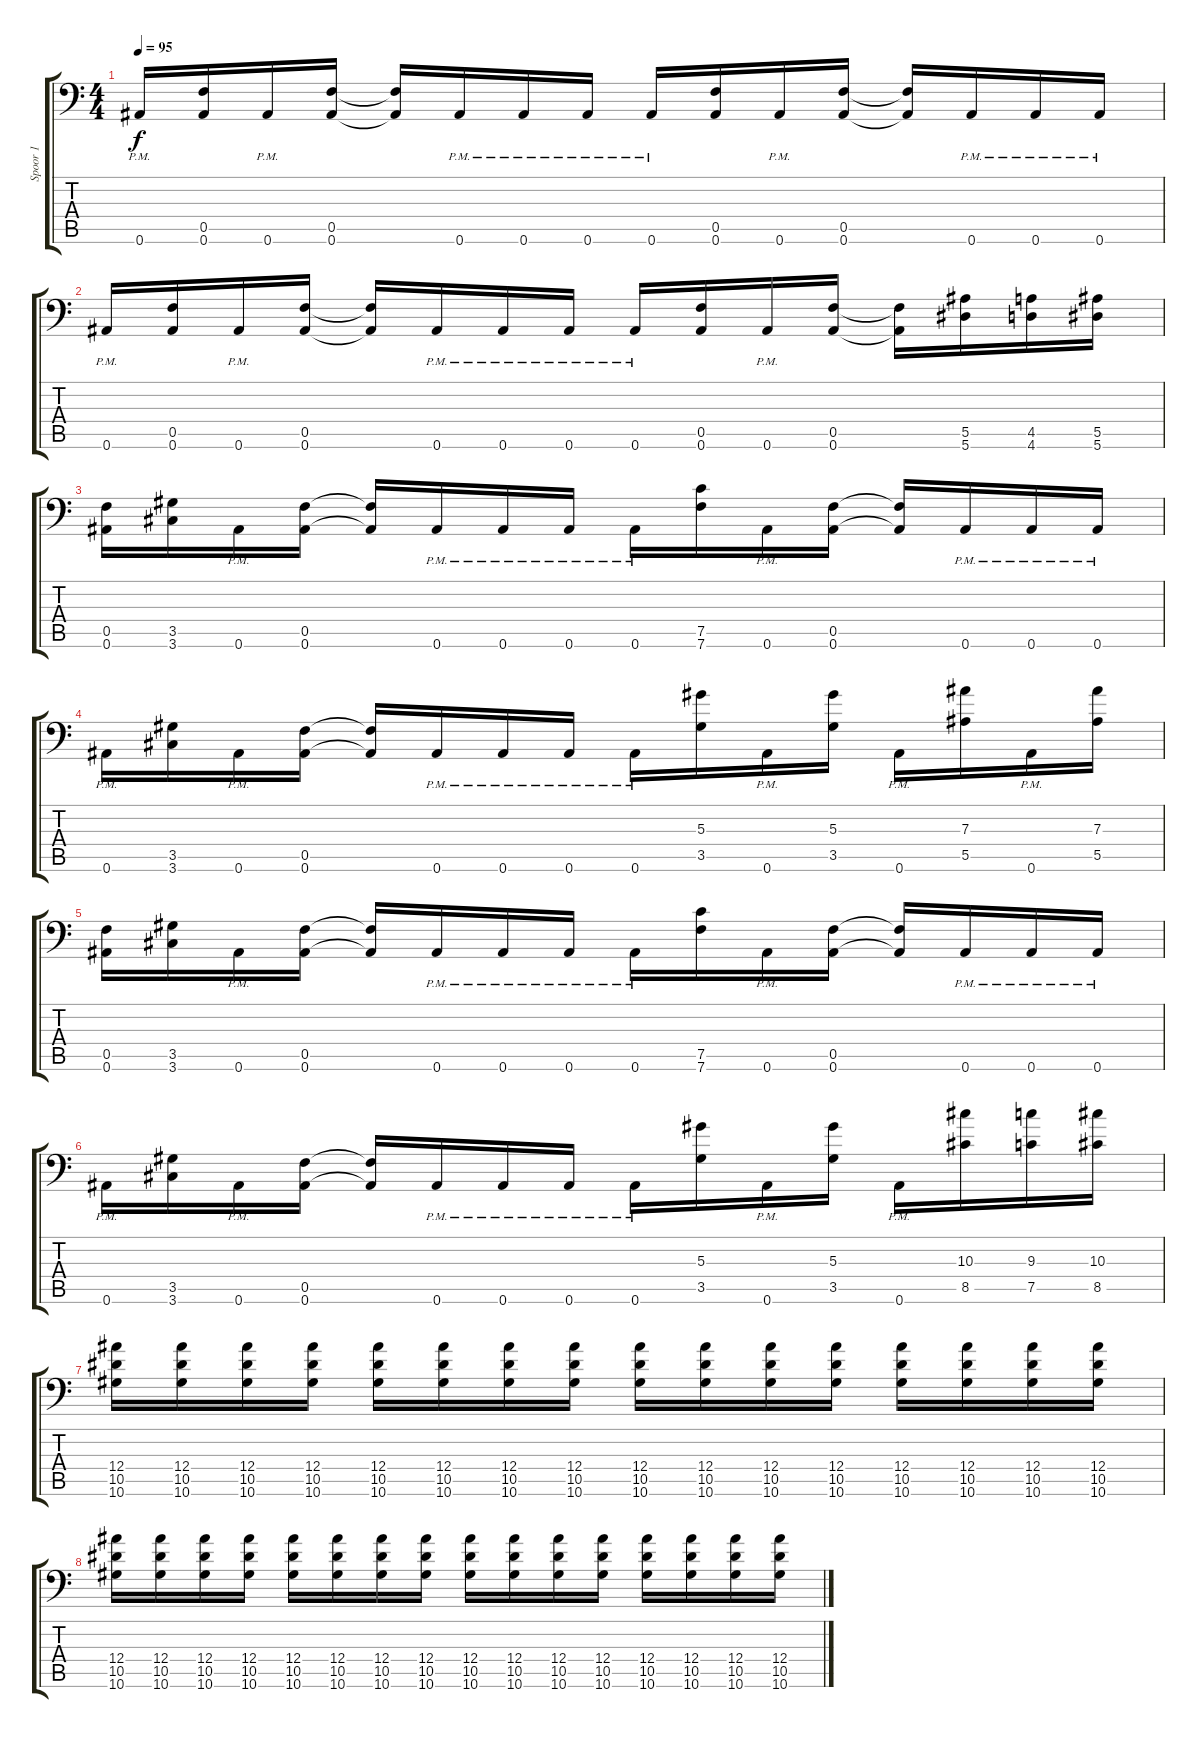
\track ("Spoor 1" "Spoor 1") {instrument distortionguitar}
\staff {score tabs}
\tuning (C4 G3 Eb3 Bb2 F2 Bb1) {hide}
\ts (4 4)
\tempo 95
\clef f4
\ks c
0.6{pm}.16{dy f} (0.5 0.6).16 0.6{pm}.16 (0.5 0.6).16 (0.5{t} 0.6{t}).16 0.6{pm}.16 0.6{pm}.16 0.6{pm}.16 0.6{pm}.16 (0.5 0.6).16 0.6{pm}.16 (0.5 0.6).16 (0.5{t} 0.6{t}).16 0.6{pm}.16 0.6{pm}.16 0.6{pm}.16 |
0.6{pm}.16 (0.5 0.6).16 0.6{pm}.16 (0.5 0.6).16 (0.5{t} 0.6{t}).16 0.6{pm}.16 0.6{pm}.16 0.6{pm}.16 0.6{pm}.16 (0.5 0.6).16 0.6{pm}.16 (0.5 0.6).16 (0.5{t} 0.6{t}).16 (5.5 5.6).16 (4.5 4.6).16 (5.5 5.6).16 |
(0.5 0.6).16 (3.5 3.6).16 0.6{pm}.16 (0.5 0.6).16 (0.5{t} 0.6{t}).16 0.6{pm}.16 0.6{pm}.16 0.6{pm}.16 0.6{pm}.16 (7.5 7.6).16 0.6{pm}.16 (0.5 0.6).16 (0.5{t} 0.6{t}).16 0.6{pm}.16 0.6{pm}.16 0.6{pm}.16 |
0.6{pm}.16 (3.5 3.6).16 0.6{pm}.16 (0.5 0.6).16 (0.5{t} 0.6{t}).16 0.6{pm}.16 0.6{pm}.16 0.6{pm}.16 0.6{pm}.16 (5.3 3.5).16 0.6{pm}.16 (5.3 3.5).16 0.6{pm}.16 (7.3 5.5).16 0.6{pm}.16 (7.3 5.5).16 |
(0.5 0.6).16 (3.5 3.6).16 0.6{pm}.16 (0.5 0.6).16 (0.5{t} 0.6{t}).16 0.6{pm}.16 0.6{pm}.16 0.6{pm}.16 0.6{pm}.16 (7.5 7.6).16 0.6{pm}.16 (0.5 0.6).16 (0.5{t} 0.6{t}).16 0.6{pm}.16 0.6{pm}.16 0.6{pm}.16 |
0.6{pm}.16 (3.5 3.6).16 0.6{pm}.16 (0.5 0.6).16 (0.5{t} 0.6{t}).16 0.6{pm}.16 0.6{pm}.16 0.6{pm}.16 0.6{pm}.16 (5.3 3.5).16 0.6{pm}.16 (5.3 3.5).16 0.6{pm}.16 (10.3 8.5).16 (9.3 7.5).16 (10.3 8.5).16 |
(12.4 10.5 10.6).16 (12.4 10.5 10.6).16 (12.4 10.5 10.6).16 (12.4 10.5 10.6).16 (12.4 10.5 10.6).16 (12.4 10.5 10.6).16 (12.4 10.5 10.6).16 (12.4 10.5 10.6).16 (12.4 10.5 10.6).16 (12.4 10.5 10.6).16 (12.4 10.5 10.6).16 (12.4 10.5 10.6).16 (12.4 10.5 10.6).16 (12.4 10.5 10.6).16 (12.4 10.5 10.6).16 (12.4 10.5 10.6).16 |
(12.4 10.5 10.6).16 (12.4 10.5 10.6).16 (12.4 10.5 10.6).16 (12.4 10.5 10.6).16 (12.4 10.5 10.6).16 (12.4 10.5 10.6).16 (12.4 10.5 10.6).16 (12.4 10.5 10.6).16 (12.4 10.5 10.6).16 (12.4 10.5 10.6).16 (12.4 10.5 10.6).16 (12.4 10.5 10.6).16 (12.4 10.5 10.6).16 (12.4 10.5 10.6).16 (12.4 10.5 10.6).16 (12.4 10.5 10.6).16
